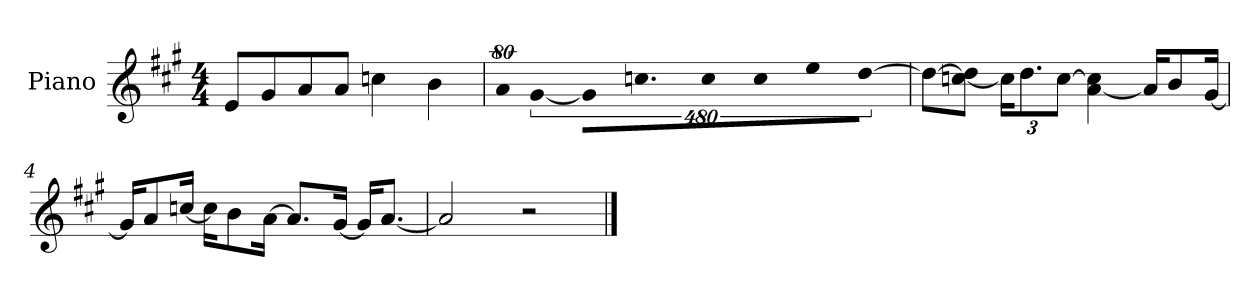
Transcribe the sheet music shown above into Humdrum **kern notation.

**kern
*part1
*staff1
*I"Piano
*I'P-no
*clefG2
*k[f#c#g#]
*M4/4
*MM90
=1
8e/L
8g#/
8a/
8a/J
4ccn\
4b\
=2
!LO:N:vis=8
640%71a/
!LO:N:vis=4
[1920%427g#/
!LO:N:vis=16
1920%107g#\KL]
9.ccn\
!LO:N:vis=8
640%71cc\
!LO:N:vis=8
640%71cc\
!LO:N:vis=8
640%71ee\
!LO:N:vis=8
[640%71dd\J
=3
8dd\L_
[8ccn\ 8dd\]J
*Xbrackettup
24cc\KL]
12.dd\
[12cc\J
[4a\ 4cc\]
16a/KL]
8b/
[16g#/Jk
!!LO:LB:g=z
=4
16g#/KL]
8a/
[16ccn/Jk
16cc\KL]
8b\
[16a\Jk
8.a/L]
[16g#/Jk
16g#/KL]
[8.a/J
=5
2a/]
2r
==
*-
